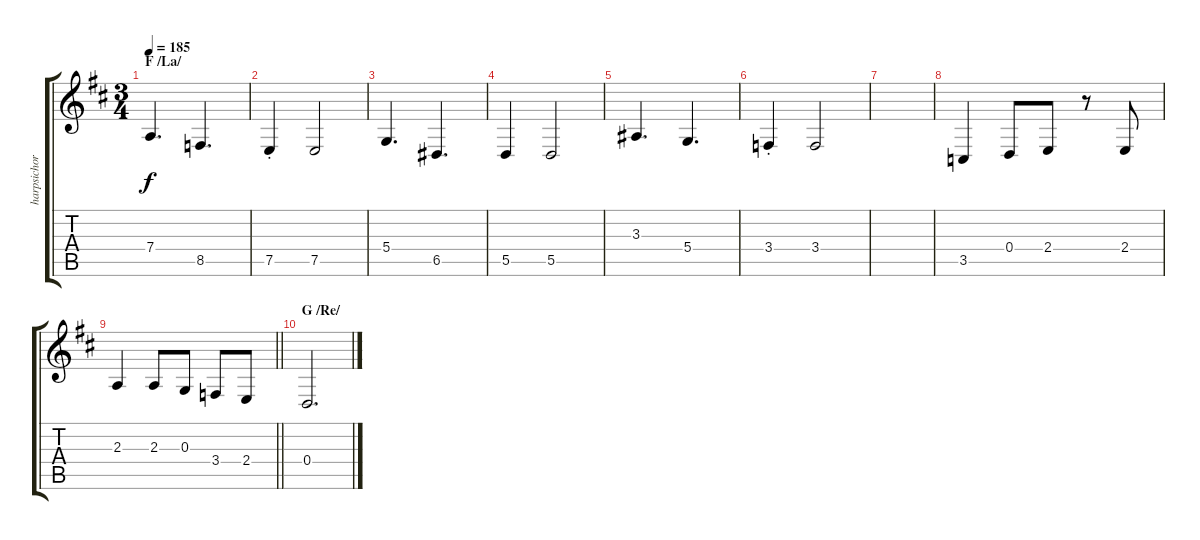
\track ("harpsichord 2" "harpsichor") {instrument harpsichord}
\staff {score tabs}
\tuning (E4 B3 G3 D3 A2 E2) {hide}
\ts (3 4)
\section ("" "F /La/")
\tempo 185
\clef g2
\ks d
7.4.4{d dy f} 8.5.4{d} |
7.5{st}.4 7.5.2 |
5.4.4{d} 6.5.4{d} |
5.5.4 5.5.2 |
3.3.4{d} 5.4.4{d} |
3.4{st}.4 3.4.2 |
|
3.5.4 0.4.8 2.4.8 r.8 2.4.8 |
\barLineRight lightlight
2.3.4 2.3.8 0.3.8 3.4.8 2.4.8 |
\section ("" "G /Re/")
0.4.2{d}
